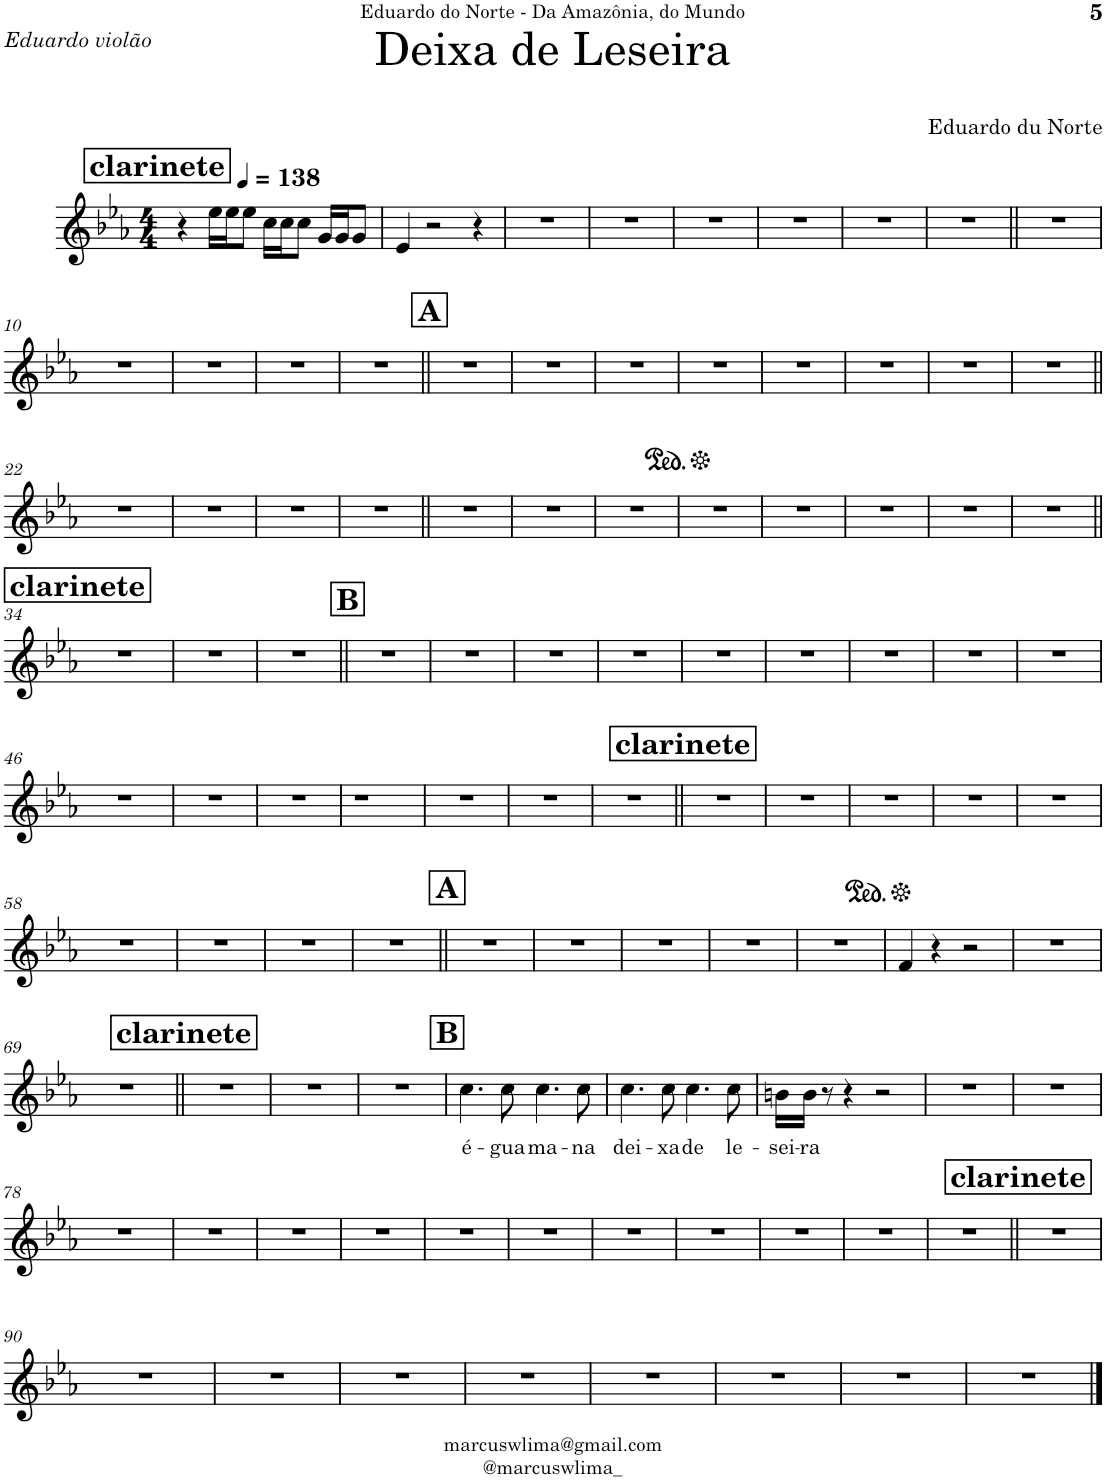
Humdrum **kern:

**kern	**text
*part1	*part1
*staff1	*staff1
*I"Voice	*
*I'Vo.	*
!!LO:PB:g=z
*clefG2	*
*k[b-e-a-]	*
*M4/4	*
*MM138	*
!!LO:REH:place=s1:a:B:cj:fs=14:t=clarinete
=1	=1
4r	.
16ee-\LL	.
16ee-\J	.
8ee-\J	.
16cc\LL	.
16cc\J	.
8cc\J	.
16g/LL	.
16g/J	.
8g/J	.
=2	=2
4e-/	.
2r	.
4r	.
=3	=3
1r	.
=4	=4
1r	.
=5	=5
1r	.
=6	=6
1r	.
=7	=7
1r	.
=8	=8
1r	.
=9||	=9||
1r	.
!!LO:LB:g=z
=10	=10
1r	.
=11	=11
1r	.
=12	=12
1r	.
=13	=13
1r	.
!!LO:REH:place=s1:a:B:cj:fs=14:t=A
=14||	=14||
1r	.
=15	=15
1r	.
=16	=16
1r	.
=17	=17
1r	.
=18	=18
1r	.
=19	=19
1r	.
=20	=20
1r	.
=21	=21
1r	.
!!LO:LB:g=z
=22||	=22||
1r	.
=23	=23
1r	.
=24	=24
1r	.
=25	=25
1r	.
=26||	=26||
1r	.
=27	=27
1r	.
=28	=28
1r	.
=29	=29
*ped	*
1r	.
=30	=30
1r	.
=31	=31
1r	.
=32	=32
1r	.
=33	=33
1r	.
!!LO:LB:g=z
!!LO:REH:place=s1:a:B:cj:fs=14:t=clarinete
=34||	=34||
1r	.
=35	=35
1r	.
=36	=36
1r	.
!!LO:REH:place=s1:a:B:cj:fs=14:t=B
=37||	=37||
1r	.
=38	=38
1r	.
=39	=39
1r	.
=40	=40
1r	.
=41	=41
1r	.
=42	=42
1r	.
=43	=43
1r	.
=44	=44
1r	.
=45	=45
1r	.
!!LO:LB:g=z
=46	=46
1r	.
=47	=47
1r	.
=48	=48
1r	.
=49	=49
1r	.
=50	=50
1r	.
=51	=51
1r	.
=52	=52
1r	.
!!LO:REH:place=s1:a:B:cj:fs=14:t=clarinete
=53||	=53||
1r	.
=54	=54
1r	.
=55	=55
1r	.
=56	=56
1r	.
=57	=57
1r	.
!!LO:LB:g=z
=58	=58
1r	.
=59	=59
1r	.
=60	=60
1r	.
=61	=61
1r	.
!!LO:REH:place=s1:a:B:cj:fs=14:t=A
=62||	=62||
1r	.
=63	=63
1r	.
=64	=64
1r	.
=65	=65
1r	.
=66	=66
1r	.
=67	=67
*Xped	*
4f/	.
4r	.
2r	.
=68	=68
1r	.
!!LO:LB:g=z
=69	=69
1r	.
!!LO:REH:place=s1:a:B:cj:fs=14:t=clarinete
=70||	=70||
1r	.
=71	=71
1r	.
=72	=72
1r	.
!!LO:REH:place=s1:a:B:cj:fs=14:t=B
=73	=73
!	!LO:LY:b
4.cc\	é-
!	!LO:LY:b
8cc\	-gua
!	!LO:LY:b
4.cc\	ma-
!	!LO:LY:b
8cc\	-na
=74	=74
!	!LO:LY:b
4.cc\	dei-
!	!LO:LY:b
8cc\	-xa
!	!LO:LY:b
4.cc\	de
!	!LO:LY:b
8cc\	le-
=75	=75
!	!LO:LY:b
16bn\LL	-sei-
!	!LO:LY:b
16b\JJ	-ra
8r	.
4r	.
2r	.
=76	=76
1r	.
=77	=77
1r	.
!!LO:LB:g=z
=78	=78
1r	.
=79	=79
1r	.
=80	=80
1r	.
=81	=81
1r	.
=82	=82
1r	.
=83	=83
1r	.
=84	=84
1r	.
=85	=85
1r	.
=86	=86
1r	.
=87	=87
1r	.
=88	=88
1r	.
!!LO:REH:place=s1:a:B:cj:fs=14:t=clarinete
=89||	=89||
1r	.
!!LO:LB:g=z
=90	=90
1r	.
=91	=91
1r	.
=92	=92
1r	.
=93	=93
1r	.
=94	=94
1r	.
=95	=95
1r	.
=96	=96
1r	.
=97	=97
1r	.
==	==
*-	*-
